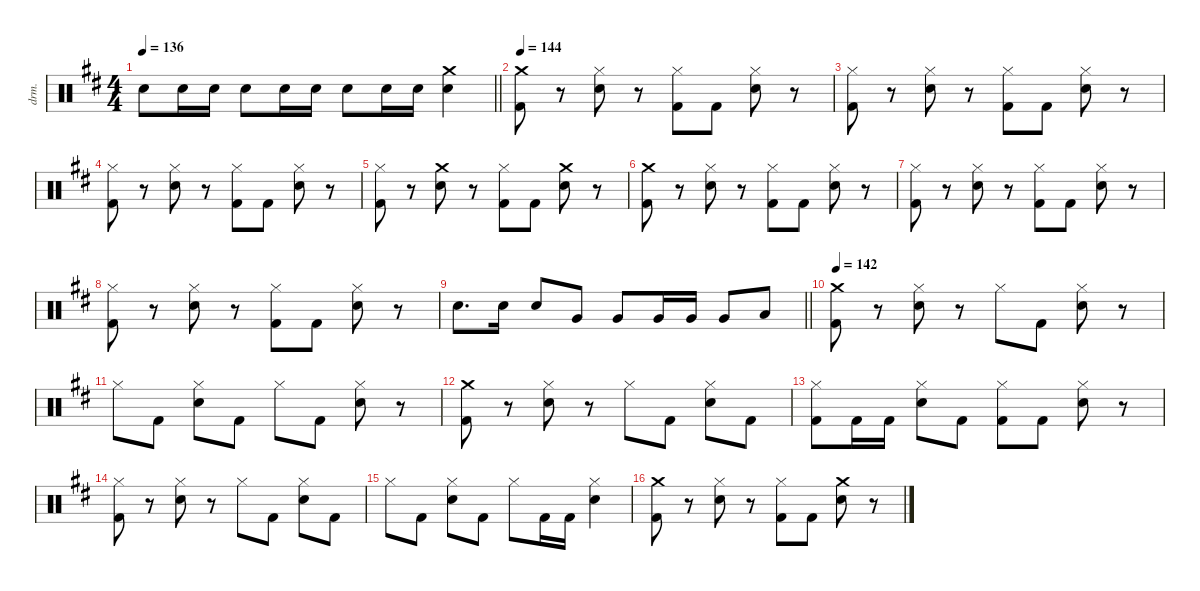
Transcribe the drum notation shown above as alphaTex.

\defaultSystemsLayout 4
\hideDynamics
\bracketExtendMode nobrackets
\otherSystemsTrackNameOrientation horizontal
\track ("Lars - Drums" "drm.") {instrument percussion}
\staff {score}
\articulation defaults
\ts (4 4)
\tempo 136
\clef neutral
\barLineRight lightlight
\ks bminor "Snare (hit) 2"{acc forcenatural}.8{dy f beam Down} "Snare (hit) 2"{acc forcenatural}.16{beam Down} "Snare (hit) 2"{acc forcenatural}.16{beam Down} "Snare (hit) 2"{acc forcenatural}.8{beam Down} "Snare (hit) 2"{acc forcenatural}.16{beam Down} "Snare (hit) 2"{acc forcenatural}.16{beam Down} "Snare (hit) 2"{acc forcenatural}.8{beam Down} "Snare (hit) 2"{acc forcenatural}.16{beam Down} "Snare (hit) 2"{acc forcenatural}.16{beam Down}
("Crash medium (hit)"{acc forcenatural} "Snare (hit) 2"{acc forcenatural}).4{beam Down} |
\tempo 144
("Crash medium (hit)"{acc forcenatural} "Kick (hit) 2"{acc forcenatural}).8{beam Down} r.8{beam Down} ("Hi-Hat (closed)"{acc forcenatural} "Snare (hit) 2"{acc forcenatural}).8{beam Down} r.8{beam Down} ("Hi-Hat (closed)"{acc forcenatural} "Kick (hit) 2"{acc forcenatural}).8{beam Down} "Kick (hit) 2"{acc forcenatural}.8{beam Down} ("Hi-Hat (closed)"{acc forcenatural} "Snare (hit) 2"{acc forcenatural}).8{beam Down} r.8{beam Down} |
("Hi-Hat (closed)"{acc forcenatural} "Kick (hit) 2"{acc forcenatural}).8{beam Down} r.8{beam Down} ("Hi-Hat (closed)"{acc forcenatural} "Snare (hit) 2"{acc forcenatural}).8{beam Down} r.8{beam Down} ("Hi-Hat (closed)"{acc forcenatural} "Kick (hit) 2"{acc forcenatural}).8{beam Down} "Kick (hit) 2"{acc forcenatural}.8{beam Down} ("Hi-Hat (closed)"{acc forcenatural} "Snare (hit) 2"{acc forcenatural}).8{beam Down} r.8{beam Down} |
("Hi-Hat (closed)"{acc forcenatural} "Kick (hit) 2"{acc forcenatural}).8{beam Down} r.8{beam Down} ("Hi-Hat (closed)"{acc forcenatural} "Snare (hit) 2"{acc forcenatural}).8{beam Down} r.8{beam Down} ("Hi-Hat (closed)"{acc forcenatural} "Kick (hit) 2"{acc forcenatural}).8{beam Down} "Kick (hit) 2"{acc forcenatural}.8{beam Down} ("Hi-Hat (closed)"{acc forcenatural} "Snare (hit) 2"{acc forcenatural}).8{beam Down} r.8{beam Down} |
("Hi-Hat (closed)"{acc forcenatural} "Kick (hit) 2"{acc forcenatural}).8{beam Down} r.8{beam Down} ("Crash medium (hit)"{acc forcenatural} "Snare (hit) 2"{acc forcenatural}).8{beam Down} r.8{beam Down} ("Hi-Hat (closed)"{acc forcenatural} "Kick (hit) 2"{acc forcenatural}).8{beam Down} "Kick (hit) 2"{acc forcenatural}.8{beam Down} ("Crash medium (hit)"{acc forcenatural} "Snare (hit) 2"{acc forcenatural}).8{beam Down} r.8{beam Down} |
("Crash medium (hit)"{acc forcenatural} "Kick (hit) 2"{acc forcenatural}).8{beam Down} r.8{beam Down} ("Hi-Hat (closed)"{acc forcenatural} "Snare (hit) 2"{acc forcenatural}).8{beam Down} r.8{beam Down} ("Hi-Hat (closed)"{acc forcenatural} "Kick (hit) 2"{acc forcenatural}).8{beam Down} "Kick (hit) 2"{acc forcenatural}.8{beam Down} ("Hi-Hat (closed)"{acc forcenatural} "Snare (hit) 2"{acc forcenatural}).8{beam Down} r.8{beam Down} |
("Hi-Hat (closed)"{acc forcenatural} "Kick (hit) 2"{acc forcenatural}).8{beam Down} r.8{beam Down} ("Hi-Hat (closed)"{acc forcenatural} "Snare (hit) 2"{acc forcenatural}).8{beam Down} r.8{beam Down} ("Hi-Hat (closed)"{acc forcenatural} "Kick (hit) 2"{acc forcenatural}).8{beam Down} "Kick (hit) 2"{acc forcenatural}.8{beam Down} ("Hi-Hat (closed)"{acc forcenatural} "Snare (hit) 2"{acc forcenatural}).8{beam Down} r.8{beam Down} |
("Hi-Hat (closed)"{acc forcenatural} "Kick (hit) 2"{acc forcenatural}).8{beam Down} r.8{beam Down} ("Hi-Hat (closed)"{acc forcenatural} "Snare (hit) 2"{acc forcenatural}).8{beam Down} r.8{beam Down} ("Hi-Hat (closed)"{acc forcenatural} "Kick (hit) 2"{acc forcenatural}).8{beam Down} "Kick (hit) 2"{acc forcenatural}.8{beam Down} ("Hi-Hat (closed)"{acc forcenatural} "Snare (hit) 2"{acc forcenatural}).8{beam Down} r.8{beam Down} |
\barLineRight lightlight "Snare (hit) 2"{acc forcenatural}.8{d beam Down} "Snare (hit) 2"{acc forcenatural}.16{beam Down} "Snare (hit) 2"{acc forcenatural}.8{beam Up} "Very Low Tom (hit)"{acc forcenatural}.8{beam Up} "Very Low Tom (hit)"{acc forcenatural}.8{beam Up} "Very Low Tom (hit)"{acc forcenatural}.16{beam Up} "Very Low Tom (hit)"{acc forcenatural}.16{beam Up} "Very Low Tom (hit)"{acc forcenatural}.8{beam Up} "Low Floor Tom (hit)"{acc forcenatural}.8{beam Up}
|
\tempo 142
("Crash medium (hit)"{acc forcenatural} "Kick (hit) 2"{acc forcenatural}).8{beam Down} r.8{beam Down} ("Hi-Hat (closed)"{acc forcenatural} "Snare (hit) 2"{acc forcenatural}).8{beam Down} r.8{beam Down} "Hi-Hat (closed)"{acc forcenatural}.8{beam Down} "Kick (hit) 2"{acc forcenatural}.8{beam Down} ("Hi-Hat (closed)"{acc forcenatural} "Snare (hit) 2"{acc forcenatural}).8{beam Down} r.8{beam Down} |
"Hi-Hat (closed)"{acc forcenatural}.8{beam Down} "Kick (hit) 2"{acc forcenatural}.8{beam Down} ("Hi-Hat (closed)"{acc forcenatural} "Snare (hit) 2"{acc forcenatural}).8{beam Down} "Kick (hit) 2"{acc forcenatural}.8{beam Down} "Hi-Hat (closed)"{acc forcenatural}.8{beam Down} "Kick (hit) 2"{acc forcenatural}.8{beam Down} ("Hi-Hat (closed)"{acc forcenatural} "Snare (hit) 2"{acc forcenatural}).8{beam Down} r.8{beam Down} |
("Crash medium (hit)"{acc forcenatural} "Kick (hit) 2"{acc forcenatural}).8{beam Down} r.8{beam Down} ("Hi-Hat (closed)"{acc forcenatural} "Snare (hit) 2"{acc forcenatural}).8{beam Down} r.8{beam Down} "Hi-Hat (closed)"{acc forcenatural}.8{beam Down} "Kick (hit) 2"{acc forcenatural}.8{beam Down} ("Hi-Hat (closed)"{acc forcenatural} "Snare (hit) 2"{acc forcenatural}).8{beam Down} "Kick (hit) 2"{acc forcenatural}.8{beam Down} |
("Hi-Hat (closed)"{acc forcenatural} "Kick (hit) 2"{acc forcenatural}).8{beam Down} "Kick (hit) 2"{acc forcenatural}.16{beam Down} "Kick (hit) 2"{acc forcenatural}.16{beam Down} ("Hi-Hat (closed)"{acc forcenatural} "Snare (hit) 2"{acc forcenatural}).8{beam Down} "Kick (hit) 2"{acc forcenatural}.8{beam Down} ("Hi-Hat (closed)"{acc forcenatural} "Kick (hit) 2"{acc forcenatural}).8{beam Down} "Kick (hit) 2"{acc forcenatural}.8{beam Down} ("Hi-Hat (closed)"{acc forcenatural} "Snare (hit) 2"{acc forcenatural}).8{beam Down} r.8{beam Down} |
("Hi-Hat (closed)"{acc forcenatural} "Kick (hit) 2"{acc forcenatural}).8{beam Down} r.8{beam Down} ("Hi-Hat (closed)"{acc forcenatural} "Snare (hit) 2"{acc forcenatural}).8{beam Down} r.8{beam Down} "Hi-Hat (closed)"{acc forcenatural}.8{beam Down} "Kick (hit) 2"{acc forcenatural}.8{beam Down} ("Hi-Hat (closed)"{acc forcenatural} "Snare (hit) 2"{acc forcenatural}).8{beam Down} "Kick (hit) 2"{acc forcenatural}.8{beam Down} |
"Hi-Hat (closed)"{acc forcenatural}.8{beam Down} "Kick (hit) 2"{acc forcenatural}.8{beam Down} ("Hi-Hat (closed)"{acc forcenatural} "Snare (hit) 2"{acc forcenatural}).8{beam Down} "Kick (hit) 2"{acc forcenatural}.8{beam Down} "Hi-Hat (closed)"{acc forcenatural}.8{beam Down} "Kick (hit) 2"{acc forcenatural}.16{beam Down} "Kick (hit) 2"{acc forcenatural}.16{beam Down} ("Hi-Hat (closed)"{acc forcenatural} "Snare (hit) 2"{acc forcenatural}).4{beam Down} |
("Crash medium (hit)"{acc forcenatural} "Kick (hit) 2"{acc forcenatural}).8{beam Down} r.8{beam Down} ("Snare (hit) 2"{acc forcenatural} "Hi-Hat (closed)"{acc forcenatural}).8{beam Down} r.8{beam Down} ("Hi-Hat (closed)"{acc forcenatural} "Kick (hit) 2"{acc forcenatural}).8{beam Down} "Kick (hit) 2"{acc forcenatural}.8{beam Down} ("Crash medium (hit)"{acc forcenatural} "Snare (hit) 2"{acc forcenatural}).8{beam Down} r.8{beam Down}
